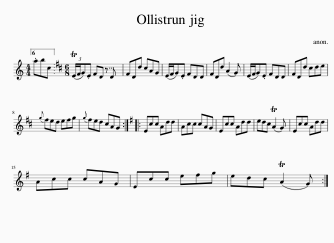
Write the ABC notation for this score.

X:1
L:1/8
M:4/4
I:linebreak $
K:C
V:1 treble
V:1
 .abc ||[K:D][M:6/8] (3(TE/F/G).E FD D x/24 | FDd cAG | (E/F/G).E FDD | FDd (A2 G) | %5
 (E/F/G).E FDD | FDd cde |${g} fed efg |{g} fed cAG ::[K:G] Ecc Add | %10
 Acc cAG | Ecc Add | edc (TA2 G) | Ecc Add |$ Acc cAG | %15
 Ecc efg | edc (TA2 G) :| %17
